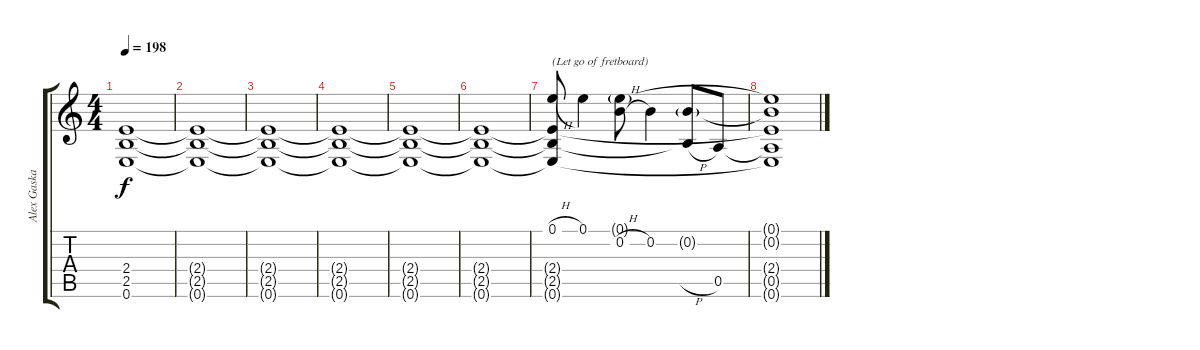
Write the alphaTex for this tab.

\track ("Alex Gaskarth (Rhythm Guitar)" "Alex Gaska") {instrument distortionguitar}
\staff {score tabs}
\tuning (E4 B3 G3 D3 A2 E2) {hide}
\ts (4 4)
\tempo 198
\clef g2
\ks c
(2.4{t} 2.5{t} 0.6{t}).1{dy f} |
(2.4{t} 2.5{t} 0.6{t}).1 |
(2.4{t} 2.5{t} 0.6{t}).1 |
(2.4{t} 2.5{t} 0.6{t}).1 |
(2.4{t} 2.5{t} 0.6{t}).1 |
(2.4{t} 2.5{t} 0.6{t}).1 |
(0.1{h} 2.4{t} 2.5{t} 0.6{t}).8{txt "(Let go of fretboard)"} 0.1.4 (0.1{g} 0.2{h}).8 0.2.4 (0.2{g} 2.5{h t}).8 0.5.8 |
(0.1{t} 0.2{t} 2.4{t} 0.5{t} 0.6{t}).1
